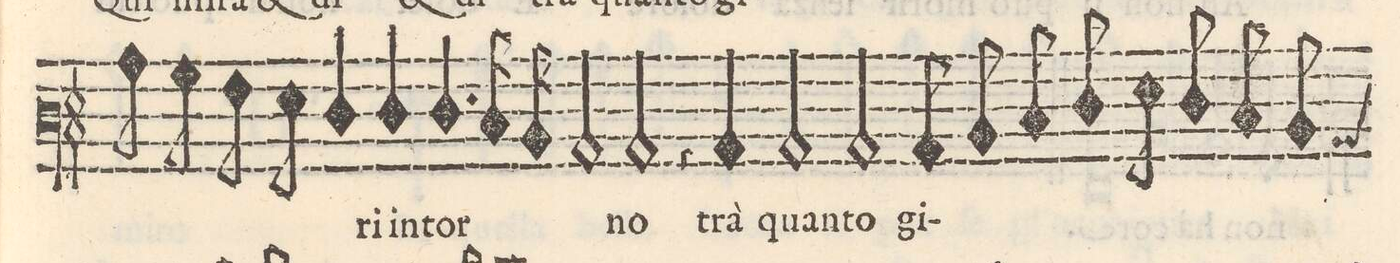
**kern	**text
*I"BASSO	*
*clefF3	*
*k[]	*
*met(c)	*
*M2/1	*
8c\	.
8B\	.
8A\	.
8G\	.
4F/	-ri
4F/	in-
4.F/	-tor-
16E/	.
16D/	.
=26-	=26-
2C/	.
2C/	-no
4r	.
4C/	trà
2C/	quan-
=27-	=27-
2C/	-to
8C/	gi-
8D/	.
8E/	.
8F/	.
8G\	.
8F/	.
8E/	.
8D/	.
*-	*-
